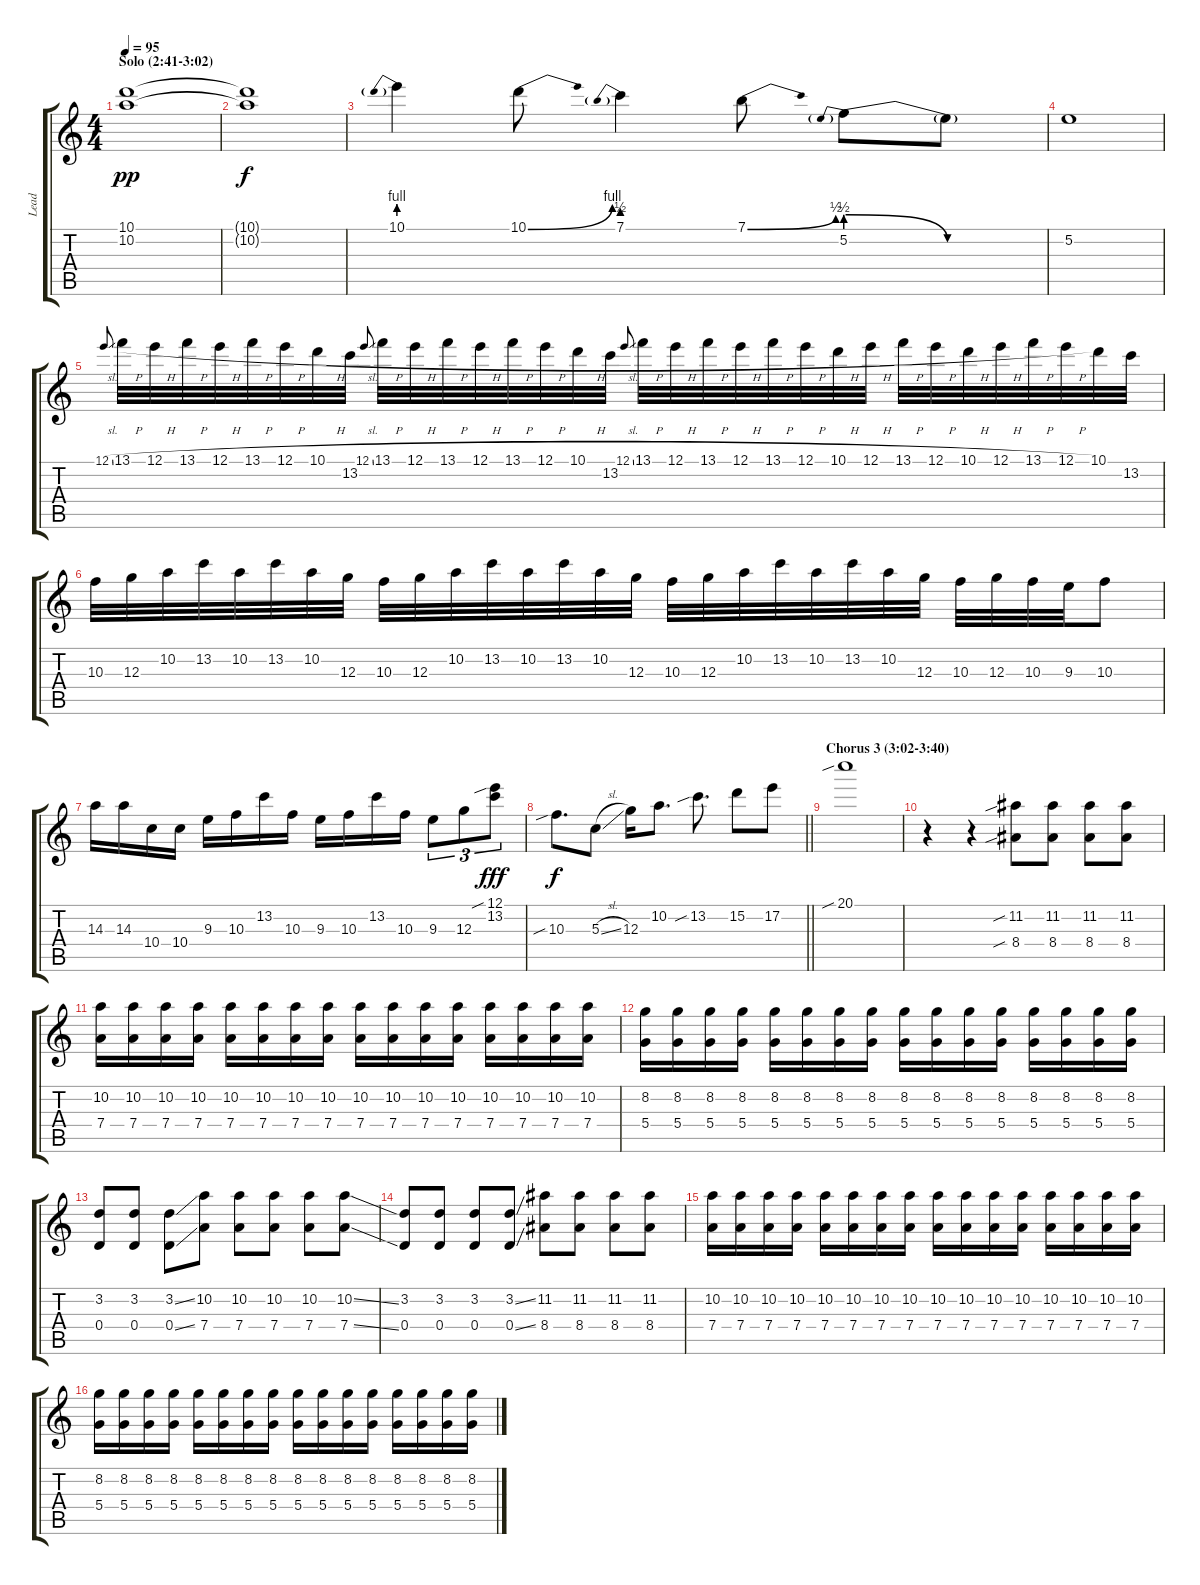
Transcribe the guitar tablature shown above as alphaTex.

\track ("Lead" "Lead") {instrument overdrivenguitar}
\staff {score tabs}
\tuning (E4 B3 G3 D3 A2 D2) {hide}
\ts (4 4)
\section ("" "Solo (2:41-3:02)")
\tempo 95
\clef g2
\ks c
(10.1 10.2).1{dy pp} |
(10.1{t} 10.2{t}).1{dy f} |
10.1{be (prebend 0 4 60 4)}.4 10.1{be (bend 0 0 60 4)}.8 7.1{be (prebend 0 2 60 2)}.4 7.1{be (bend 0 0 60 2)}.8 5.2{be (prebendrelease 0 2 60 0)}.8 5.2{be (hold 0 0 60 0) t}.8 |
5.2.1 |
12.1{sl}.8{gr onbeat} 13.1{h}.32 12.1{h}.32 13.1{h}.32 12.1{h}.32 13.1{h}.32 12.1{h}.32 10.1{h}.32 13.2.32 12.1{sl}.8{gr onbeat} 13.1{h}.32 12.1{h}.32 13.1{h}.32 12.1{h}.32 13.1{h}.32 12.1{h}.32 10.1{h}.32 13.2.32 12.1{sl}.8{gr onbeat} 13.1{h}.32 12.1{h}.32 13.1{h}.32 12.1{h}.32 13.1{h}.32 12.1{h}.32 10.1{h}.32 12.1{h}.32 13.1{h}.32 12.1{h}.32 10.1{h}.32 12.1{h}.32 13.1{h}.32 12.1{h}.32 10.1.32 13.2.32 |
10.3.32 12.3.32 10.2.32 13.2.32 10.2.32 13.2.32 10.2.32 12.3.32 10.3.32 12.3.32 10.2.32 13.2.32 10.2.32 13.2.32 10.2.32 12.3.32 10.3.32 12.3.32 10.2.32 13.2.32 10.2.32 13.2.32 10.2.32 12.3.32 10.3.32 12.3.32 10.3.32 9.3.32 10.3.8 |
14.3.16 14.3.16 10.4.16 10.4.16 9.3.16 10.3.16 13.2.16 10.3.16 9.3.16 10.3.16 13.2.16 10.3.16 9.3.8{tu (3 2)} 12.3.8{tu (3 2)} (12.1{sib} 13.2).8{tu (3 2) dy fff} |
\barLineRight lightlight
10.3{sib}.8{d dy f} 5.3{sl}.8 12.3.16 10.2.8{d} 13.2{sib}.8{d} 15.2.8 17.2.8 |
\section ("" "Chorus 3 (3:02-3:40)")
20.1{sib}.1{volume 0} |
r.4 r.4{volume 16} (11.2{sib} 8.4{sib}).8 (11.2 8.4).8 (11.2 8.4).8 (11.2 8.4).8 |
(10.2 7.4).16 (10.2 7.4).16 (10.2 7.4).16 (10.2 7.4).16 (10.2 7.4).16 (10.2 7.4).16 (10.2 7.4).16 (10.2 7.4).16 (10.2 7.4).16 (10.2 7.4).16 (10.2 7.4).16 (10.2 7.4).16 (10.2 7.4).16 (10.2 7.4).16 (10.2 7.4).16 (10.2 7.4).16 |
(8.2 5.4).16 (8.2 5.4).16 (8.2 5.4).16 (8.2 5.4).16 (8.2 5.4).16 (8.2 5.4).16 (8.2 5.4).16 (8.2 5.4).16 (8.2 5.4).16 (8.2 5.4).16 (8.2 5.4).16 (8.2 5.4).16 (8.2 5.4).16 (8.2 5.4).16 (8.2 5.4).16 (8.2 5.4).16 |
(3.2 0.4).8 (3.2 0.4).8 (3.2{ss} 0.4{ss}).8 (10.2 7.4).8 (10.2 7.4).8 (10.2 7.4).8 (10.2 7.4).8 (10.2{ss} 7.4{ss}).8 |
(3.2 0.4).8 (3.2 0.4).8 (3.2 0.4).8 (3.2{ss} 0.4{ss}).8 (11.2 8.4).8 (11.2 8.4).8 (11.2 8.4).8 (11.2 8.4).8 |
(10.2 7.4).16 (10.2 7.4).16 (10.2 7.4).16 (10.2 7.4).16 (10.2 7.4).16 (10.2 7.4).16 (10.2 7.4).16 (10.2 7.4).16 (10.2 7.4).16 (10.2 7.4).16 (10.2 7.4).16 (10.2 7.4).16 (10.2 7.4).16 (10.2 7.4).16 (10.2 7.4).16 (10.2 7.4).16 |
(8.2 5.4).16 (8.2 5.4).16 (8.2 5.4).16 (8.2 5.4).16 (8.2 5.4).16 (8.2 5.4).16 (8.2 5.4).16 (8.2 5.4).16 (8.2 5.4).16 (8.2 5.4).16 (8.2 5.4).16 (8.2 5.4).16 (8.2 5.4).16 (8.2 5.4).16 (8.2 5.4).16 (8.2 5.4).16
